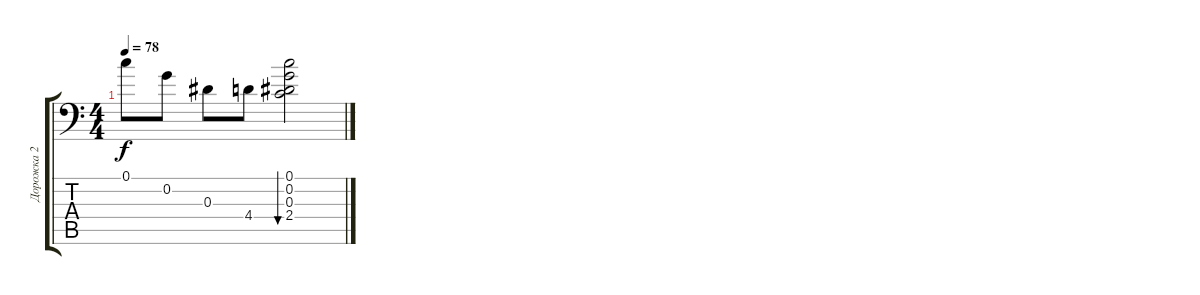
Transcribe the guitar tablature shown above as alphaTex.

\track ("Дорожка 2" "Дорожка 2") {instrument electricguitarclean}
\staff {score tabs}
\tuning (C4 G3 Eb3 Bb2 F2 Bb1) {hide}
\ts (4 4)
\tempo 78
\clef f4
\ks c
0.1.8{dy f} 0.2.8 0.3.8 4.4.8 (0.1 0.2 0.3 2.4).2{bu 240}
